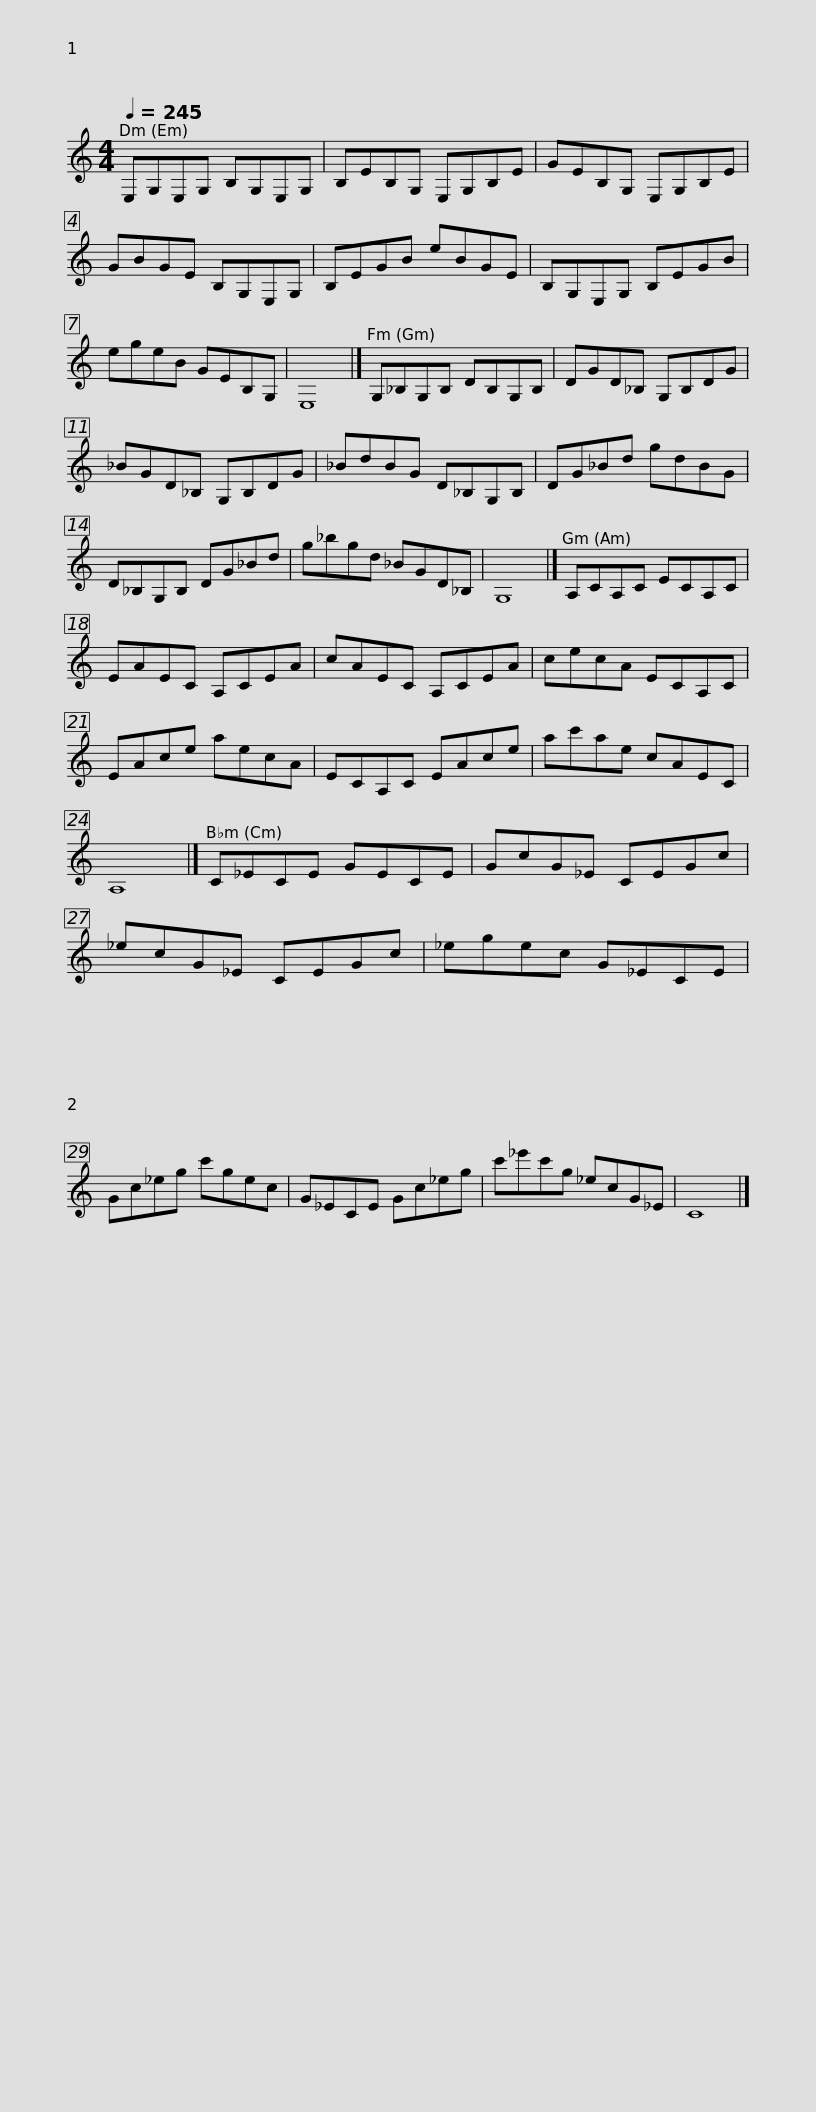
X:1
L:1/8
Q:1/4=245
M:4/4
I:linebreak $
K:none
V:1 treble transpose=-14
V:1
[K:C] E,G,E,G, B,G,E,G, | B,EB,G, E,G,B,E | GEB,G, E,G,B,E | GBGE B,G,E,G, |$ B,EGB eBGE | %5
 B,G,E,G, B,EGB | egeB GEB,G, | E,8 |]$ G,_B,G,B, DB,G,B, | DGD_B, G,B,DG | %10
 _BGD_B, G,B,DG | _BdBG D_B,G,B, |$ DG_Bd gdBG | D_B,G,B, DG_Bd | g_bgd _BGD_B, | %15
 G,8 |]$ A,CA,C ECA,C | EAEC A,CEA | cAEC A,CEA | cecA ECA,C |$ %20
 EAce aecA | ECA,C EAce | ac'ae cAEC | A,8 |]$ C_ECE GECE | %25
 GcG_E CEGc | _ecG_E CEGc | _egec G_ECE |$ Gc_eg c'gec | G_ECE Gc_eg | %30
 c'_e'c'g _ecG_E | C8 |] %32
